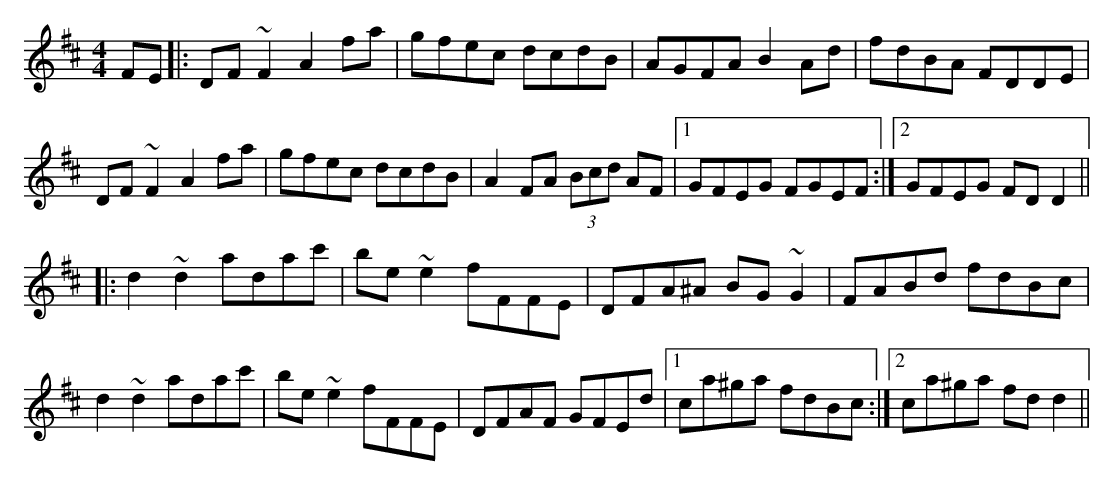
X:1
M:4/4
K:D
FE|:DF ~F2 A2 fa|gfec dcdB|AGFA B2 Ad|fdBA FDDE|
DF ~F2 A2 fa|gfec dcdB|A2 FA (3Bcd AF|1 GFEG FGEF:|2 GFEG FD D2||
|:d2 ~d2 adac'|be ~e2 fFFE|DFA^A BG ~G2|FABd fdBc|
d2 ~d2 adac'|be ~e2 fFFE|DFAF GFEd|1 ca^ga fdBc:|2 ca^ga fd d2||
